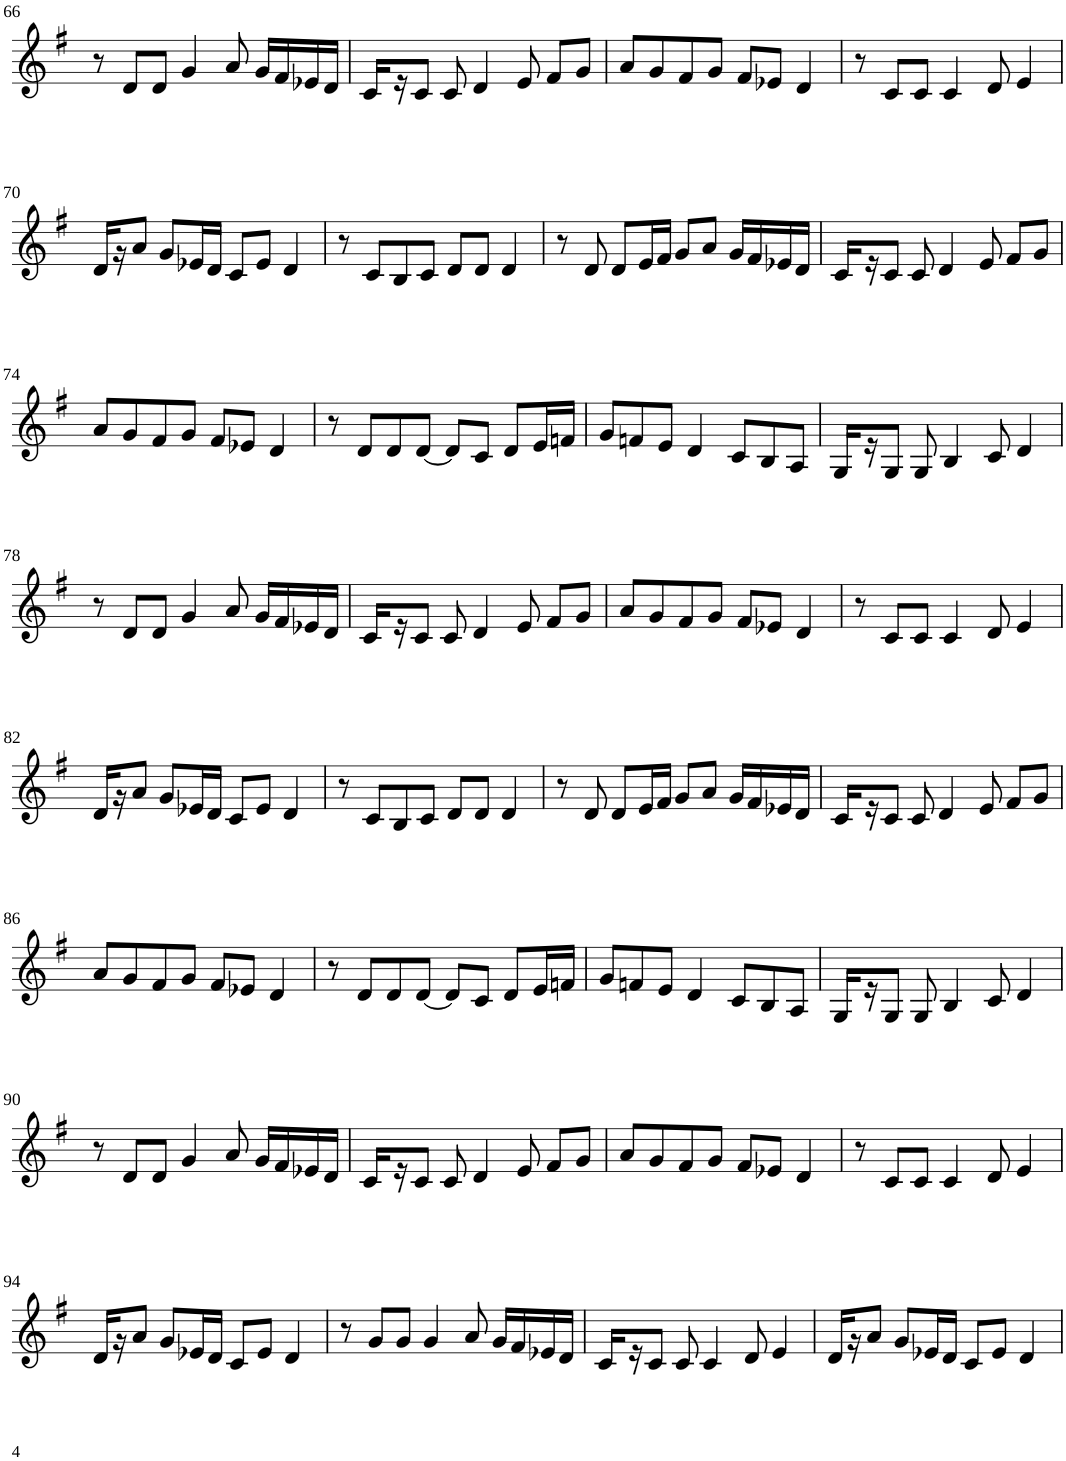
**kern
*part1
*staff1
*I"Violin
!!LO:PB:g=z
*clefG2
*k[f#]
*G:
*M4/4
=66
8r
8d/L
8d/J
4g/
8a/
16g/LL
16f#/
16e-X/
16d/JJ
=67
16c/LL
16r
8c/J
8c/
4d/
8e/
8f#/L
8g/J
=68
8a/L
8g/
8f#/
8g/J
8f#/L
8e-X/J
4d/
=69
8r
8c/L
8c/J
4c/
8d/
4e/
!!LO:LB:g=z
=70
16d/LL
16r
8a/J
8g/L
16e-X/L
16d/JJ
8c/L
8e-/J
4d/
=71
8r
8c/L
8B/
8c/J
8d/L
8d/J
4d/
=72
8r
8d/
8d/L
16e/L
16f#/JJ
8g/L
8a/J
16g/LL
16f#/
16e-X/
16d/JJ
=73
16c/LL
16r
8c/J
8c/
4d/
8e/
8f#/L
8g/J
!!LO:LB:g=z
=74
8a/L
8g/
8f#/
8g/J
8f#/L
8e-X/J
4d/
=75
8r
8d/L
8d/
[8d/J
8d/L]
8c/J
8d/L
16e/L
16fn/JJ
=76
8g/L
8fn/
8e/J
4d/
8c/L
8B/
8A/J
=77
16G/LL
16r
8G/J
8G/
4B/
8c/
4d/
!!LO:LB:g=z
=78
8r
8d/L
8d/J
4g/
8a/
16g/LL
16f#/
16e-X/
16d/JJ
=79
16c/LL
16r
8c/J
8c/
4d/
8e/
8f#/L
8g/J
=80
8a/L
8g/
8f#/
8g/J
8f#/L
8e-X/J
4d/
=81
8r
8c/L
8c/J
4c/
8d/
4e/
!!LO:LB:g=z
=82
16d/LL
16r
8a/J
8g/L
16e-X/L
16d/JJ
8c/L
8e-/J
4d/
=83
8r
8c/L
8B/
8c/J
8d/L
8d/J
4d/
=84
8r
8d/
8d/L
16e/L
16f#/JJ
8g/L
8a/J
16g/LL
16f#/
16e-X/
16d/JJ
=85
16c/LL
16r
8c/J
8c/
4d/
8e/
8f#/L
8g/J
!!LO:LB:g=z
=86
8a/L
8g/
8f#/
8g/J
8f#/L
8e-X/J
4d/
=87
8r
8d/L
8d/
[8d/J
8d/L]
8c/J
8d/L
16e/L
16fn/JJ
=88
8g/L
8fn/
8e/J
4d/
8c/L
8B/
8A/J
=89
16G/LL
16r
8G/J
8G/
4B/
8c/
4d/
!!LO:LB:g=z
=90
8r
8d/L
8d/J
4g/
8a/
16g/LL
16f#/
16e-X/
16d/JJ
=91
16c/LL
16r
8c/J
8c/
4d/
8e/
8f#/L
8g/J
=92
8a/L
8g/
8f#/
8g/J
8f#/L
8e-X/J
4d/
=93
8r
8c/L
8c/J
4c/
8d/
4e/
!!LO:LB:g=z
=94
16d/LL
16r
8a/J
8g/L
16e-X/L
16d/JJ
8c/L
8e-/J
4d/
=95
8r
8g/L
8g/J
4g/
8a/
16g/LL
16f#/
16e-X/
16d/JJ
=96
16c/LL
16r
8c/J
8c/
4c/
8d/
4e/
=97
16d/LL
16r
8a/J
8g/L
16e-X/L
16d/JJ
8c/L
8e-/J
4d/
=
*-
